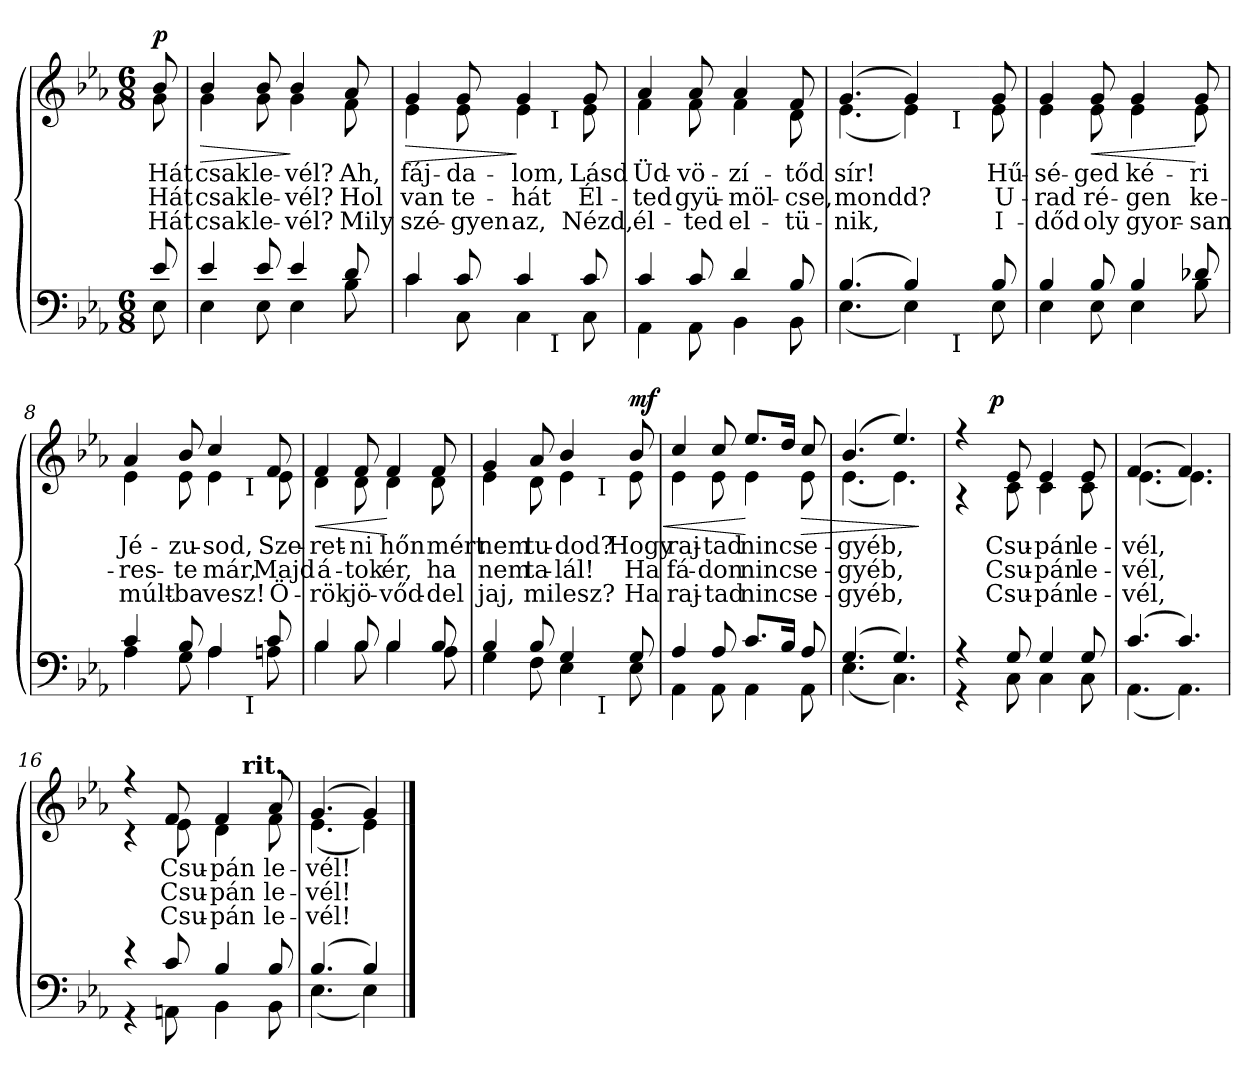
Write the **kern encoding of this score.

**kern	**kern	**text	**text	**text	**dynam
*part2	*part1	*part1	*part1	*part1	*part1
*staff2	*staff1	*staff1	*staff1	*staff1	*staff1
*clefF4	*clefG2	*	*	*	*
*k[b-e-a-]	*k[b-e-a-]	*	*	*	*
*E-:	*E-:	*	*	*	*
*M6/8	*M6/8	*	*	*	*
=1	=1	=1	=1	=1	=1
*^	*	*	*	*	*
!	!	!LO:TX:a:B:t=dolente	!	!	!	!
!	!	!LO:TX:a:t=.	!	!	!	!
!	!	!LO:TX:a:t== 54	!	!	!	!
!	!	!	!LO:LY:b	!LO:LY:b	!LO:LY:b	!LO:DY:b
*	*	*^	*	*	*	*
8e-/	8E-\	8b-/	8g\	Hát	Hát	Hát	p
=2	=2	=2	=2	=2	=2	=2	=2
!	!	!	!	!LO:LY:b	!LO:LY:b	!LO:LY:b	!LO:HP:b
4e-/	4E-\	4b-/	4g\	csak	csak	csak	>
!	!	!	!	!LO:LY:b	!LO:LY:b	!LO:LY:b	!
8e-/	8E-\	8b-/	8g\	le-	le-	le-	.
!	!	!	!	!LO:LY:b	!LO:LY:b	!LO:LY:b	!
4e-/	4E-\	4b-/	4g\	-vél?	-vél?	-vél?	]
!	!	!	!	!LO:LY:b	!LO:LY:b	!LO:LY:b	!
8d/	8B-\	8a-/	8f\	Ah,	Hol	Mily	.
*	*	*v	*v	*	*	*	*
=3	=3	=3	=3	=3	=3	=3
*	*	*^	*	*	*	*
!	!	!	!	!LO:LY:b	!LO:LY:b	!LO:LY:b	!LO:HP:b
*	*^	*	*^	*	*	*	*
4c/	4c\	2ryy	4g/	4e-\	2ryy	fáj-	van	szé-	>
!	!	!	!	!	!	!LO:LY:b	!LO:LY:b	!LO:LY:b	!
8c/	8C\	.	8g/	8e-\	.	-da-	te-	-gyen	.
!	!	!	!	!	!	!LO:LY:b	!LO:LY:b	!LO:LY:b	!
4c/	4C\	.	4g/	4e-\	.	-lom,	-hát	az,	]
!	!	!	!	!	!LO:TX:b:t=I	!	!	!	!
!	!	!LO:TX:b:t=I	!	!	!	!	!	!	!
.	.	4ryy	.	.	4ryy	.	.	.	.
!	!	!	!	!	!	!LO:LY:b	!LO:LY:b	!LO:LY:b	!
8c/	8C\	.	8g/	8e-\	.	Lásd	Él-	Nézd,	.
*	*v	*v	*	*	*	*	*	*	*
*	*	*v	*v	*v	*	*	*	*
=4	=4	=4	=4	=4	=4	=4
*	*^	*^	*	*	*	*
*	*	*	*	*^	*	*	*	*
!	!	!	!	!	!	!LO:LY:b	!LO:LY:b	!LO:LY:b	!
*	*v	*v	*	*	*	*	*	*	*
*	*	*	*v	*v	*	*	*	*
4c/	4AA-\	4a-/	4f\	Üd-	-ted	él-	.
!	!	!	!	!LO:LY:b	!LO:LY:b	!LO:LY:b	!
8c/	8AA-\	8a-/	8f\	-vö-	gyü-	-ted	.
!	!	!	!	!LO:LY:b	!LO:LY:b	!LO:LY:b	!
4d/	4BB-\	4a-/	4f\	-zí-	-möl-	el-	.
!	!	!	!	!LO:LY:b	!LO:LY:b	!LO:LY:b	!
8B-/	8BB-\	8f/	8d\	-tőd	-cse,	-tü-	.
*	*	*v	*v	*	*	*	*
=5	=5	=5	=5	=5	=5	=5
*	*	*^	*	*	*	*
!	!	!	!	!LO:LY:b	!LO:LY:b	!LO:LY:b	!
*	*^	*	*^	*	*	*	*
(>4.B-/	(<4.E-\	2ryy	(>4.g/	(<4.e-\	2ryy	sír!	mondd?	-nik,	.
4B-/)	4E-\)	.	4g/)	4e-\)	.	.	.	.	.
.	.	32ryy	.	.	32ryy	.	.	.	.
!	!	!	!	!	!LO:TX:b:t=I	!	!	!	!
!	!	!LO:TX:b:t=I	!	!	!	!	!	!	!
.	.	16.ryy	.	.	16.ryy	.	.	.	.
*	*v	*v	*	*	*	*	*	*	*
*	*	*v	*v	*v	*	*	*	*
!!LO:LB:g=z
=6-	=6-	=6-	=6-	=6-	=6-	=6-
*	*^	*^	*	*	*	*
*	*	*	*	*^	*	*	*	*
!	!	!	!	!	!	!LO:LY:b	!LO:LY:b	!LO:LY:b	!
*	*v	*v	*	*	*	*	*	*	*
*	*	*	*v	*v	*	*	*	*
8B-/	8E-\	8g/	8e-\	Hű-	U-	I-	.
=7	=7	=7	=7	=7	=7	=7	=7
!	!	!	!	!LO:LY:b	!LO:LY:b	!LO:LY:b	!
4B-/	4E-\	4g/	4e-\	-sé-	-rad	-dőd	.
!	!	!	!	!LO:LY:b	!LO:LY:b	!LO:LY:b	!LO:HP:b
8B-/	8E-\	8g/	8e-\	-ged	ré-	oly	<
!	!	!	!	!LO:LY:b	!LO:LY:b	!LO:LY:b	!
4B-/	4E-\	4g/	4e-\	ké-	-gen	gyor-	.
!	!	!	!	!LO:LY:b	!LO:LY:b	!LO:LY:b	!
8d-X/	8B-\	8g/	8e-\	-ri	ke-	-san	[
*	*	*v	*v	*	*	*	*
=8	=8	=8	=8	=8	=8	=8
*	*	*^	*	*	*	*
!	!	!	!	!LO:LY:b	!LO:LY:b	!LO:LY:b	!
*	*^	*	*^	*	*	*	*
4c/	4A-\	2ryy	4a-/	4e-\	2ryy	Jé-	-res-	múlt-	.
!	!	!	!	!	!	!LO:LY:b	!LO:LY:b	!LO:LY:b	!
8B-/	8G\	.	8b-/	8e-\	.	-zu-	-te	-ba	.
!	!	!	!	!	!	!LO:LY:b	!LO:LY:b	!LO:LY:b	!
4A-/	4A-\	.	4cc/	4e-\	.	-sod,	már,	vesz!	.
.	.	32ryy	.	.	32ryy	.	.	.	.
!	!	!	!	!	!LO:TX:b:t=I	!	!	!	!
!	!	!LO:TX:b:t=I	!	!	!	!	!	!	!
.	.	8..ryy	.	.	8..ryy	.	.	.	.
!	!	!	!	!	!	!LO:LY:b	!LO:LY:b	!LO:LY:b	!
8c/	8An\	.	8f/	8e-\	.	Sze-	Majd	Ö-	.
*	*v	*v	*	*	*	*	*	*	*
*	*	*v	*v	*v	*	*	*	*
=9	=9	=9	=9	=9	=9	=9
*	*^	*^	*	*	*	*
*	*	*	*	*^	*	*	*	*
!	!	!	!	!	!	!LO:LY:b	!LO:LY:b	!LO:LY:b	!LO:HP:b
*	*v	*v	*	*	*	*	*	*	*
*	*	*	*v	*v	*	*	*	*
4B-/	4B-\	4f/	4d\	-ret-	á-	-rök	<
!	!	!	!	!LO:LY:b	!LO:LY:b	!LO:LY:b	!
8B-/	8B-\	8f/	8d\	-ni	-tok	jö-	.
!	!	!	!	!LO:LY:b	!LO:LY:b	!LO:LY:b	!
4B-/	4B-\	4f/	4d\	hőn	ér,	-vőd-	[
!	!	!	!	!LO:LY:b	!LO:LY:b	!LO:LY:b	!
8B-/	8A-\	8f/	8d\	mért	ha	-del	.
*	*	*v	*v	*	*	*	*
=10	=10	=10	=10	=10	=10	=10
*	*	*^	*	*	*	*
!	!	!	!	!LO:LY:b	!LO:LY:b	!LO:LY:b	!
*	*^	*	*^	*	*	*	*
4B-/	4G\	2ryy	4g/	4e-\	2ryy	nem	nem	jaj,	.
!	!	!	!	!	!	!LO:LY:b	!LO:LY:b	!LO:LY:b	!
8B-/	8F\	.	8a-/	8d\	.	tu-	ta-	mi	.
!	!	!	!	!	!	!LO:LY:b	!LO:LY:b	!LO:LY:b	!
4G/	4E-\	.	4b-/	4e-\	.	-dod?	-lál!	lesz?	.
.	.	32ryy	.	.	32ryy	.	.	.	.
!	!	!	!	!	!LO:TX:b:t=I	!	!	!	!
!	!	!LO:TX:b:t=I	!	!	!	!	!	!	!
.	.	16.ryy	.	.	16.ryy	.	.	.	.
*	*v	*v	*	*	*	*	*	*	*
*	*	*v	*v	*v	*	*	*	*
!!LO:LB:g=z
=11-	=11-	=11-	=11-	=11-	=11-	=11-
*	*^	*^	*	*	*	*
*	*	*	*	*^	*	*	*	*
!	!	!	!	!	!	!LO:LY:b	!LO:LY:b	!LO:LY:b	!LO:HP:b
!	!	!	!	!	!	!	!	!	!LO:DY:n=1:a
*	*v	*v	*	*	*	*	*	*	*
*	*	*	*v	*v	*	*	*	*
8G/	8E-\	8b-/	8e-\	Hogy	Ha	Ha	< mf
=12	=12	=12	=12	=12	=12	=12	=12
!	!	!	!	!LO:LY:b	!LO:LY:b	!LO:LY:b	!
4A-/	4AA-\	4cc/	4e-\	raj-	fá-	raj-	.
!	!	!	!	!LO:LY:b	!LO:LY:b	!LO:LY:b	!
8A-/	8AA-\	8cc/	8e-\	-tad	-don	-tad	.
!	!	!	!	!LO:LY:b	!LO:LY:b	!LO:LY:b	!
8.c/L	4AA-\	8.ee-/L	4e-\	nincs	nincs	nincs	[
16B-/Jk	.	16dd/Jk	.	.	.	.	.
!	!	!	!	!LO:LY:b	!LO:LY:b	!LO:LY:b	!LO:HP:b
8A-/	8AA-\	8cc/	8e-\	e-	e-	e-	>
=13	=13	=13	=13	=13	=13	=13	=13
!	!	!	!	!LO:LY:b	!LO:LY:b	!LO:LY:b	!
(>4.G/	(<4.E-\	(>4.b-/	(<4.e-\	-gyéb,	-gyéb,	-gyéb,	.
4.G/)	4.C\)	4.ee-/)	4.e-\)	.	.	.	.
*v	*v	*	*	*	*	*	*
*	*v	*v	*	*	*	*
.	.	.	.	.	]
=14	=14	=14	=14	=14	=14
*^	*^	*	*	*	*
*	*	*	*^	*	*	*	*
4r	4r	4r	4r	8.ryy	.	.	.	.
!	!	!	!	!	!	!	!	!LO:DY:a
.	.	.	.	2ryy	.	.	.	p
!	!	!	!	!	!LO:LY:b	!LO:LY:b	!LO:LY:b	!
8G/	8C\	8e-/	8c\	.	Csu-	Csu-	Csu-	.
!	!	!	!	!	!LO:LY:b	!LO:LY:b	!LO:LY:b	!
4G/	4C\	4e-/	4c\	.	-pán	-pán	-pán	.
!	!	!	!	!	!LO:LY:b	!LO:LY:b	!LO:LY:b	!
8G/	8C\	8e-/	8c\	.	le-	le-	le-	.
.	.	.	.	16ryy	.	.	.	.
*	*	*v	*v	*v	*	*	*	*
=15	=15	=15	=15	=15	=15	=15
*	*	*^	*	*	*	*
*	*	*	*^	*	*	*	*
!	!	!	!	!	!LO:LY:b	!LO:LY:b	!LO:LY:b	!
*	*	*	*v	*v	*	*	*	*
(>4.c/	(<4.AA-\	(>4.f/	(<4.e-\	-vél,	-vél,	-vél,	.
4.c/)	4.AA-\)	4.f/)	4.e-\)	.	.	.	.
=16	=16	=16	=16	=16	=16	=16	=16
*	*	*	*^	*	*	*	*
4r	4r	4r	4r	2ryy	.	.	.	.
!	!	!	!	!	!LO:LY:b	!LO:LY:b	!LO:LY:b	!
8c/	8AAn\	8f/	8e-\	.	Csu-	Csu-	Csu-	.
!	!	!	!	!	!LO:LY:b	!LO:LY:b	!LO:LY:b	!
4B-/	4BB-\	4f/	4d\	.	-pán	-pán	-pán	.
!	!	!	!	!LO:TX:a:B:t=rit.	!	!	!	!
.	.	.	.	4ryy	.	.	.	.
!	!	!	!	!	!LO:LY:b	!LO:LY:b	!LO:LY:b	!
8B-/	8BB-\	8a-/	8f\	.	le-	le-	le-	.
*	*	*v	*v	*v	*	*	*	*
=17	=17	=17	=17	=17	=17	=17
*	*	*^	*	*	*	*
*	*	*	*^	*	*	*	*
!	!	!	!	!	!LO:LY:b	!LO:LY:b	!LO:LY:b	!
*	*	*	*v	*v	*	*	*	*
(>4.B-/	(<4.E-\	(>4.g/	(<4.e-\	-vél!	-vél!	-vél!	.
4B-/)	4E-\)	4g/)	4e-\)	.	.	.	.
*v	*v	*	*	*	*	*	*
*	*v	*v	*	*	*	*
==	==	==	==	==	==
*-	*-	*-	*-	*-	*-
